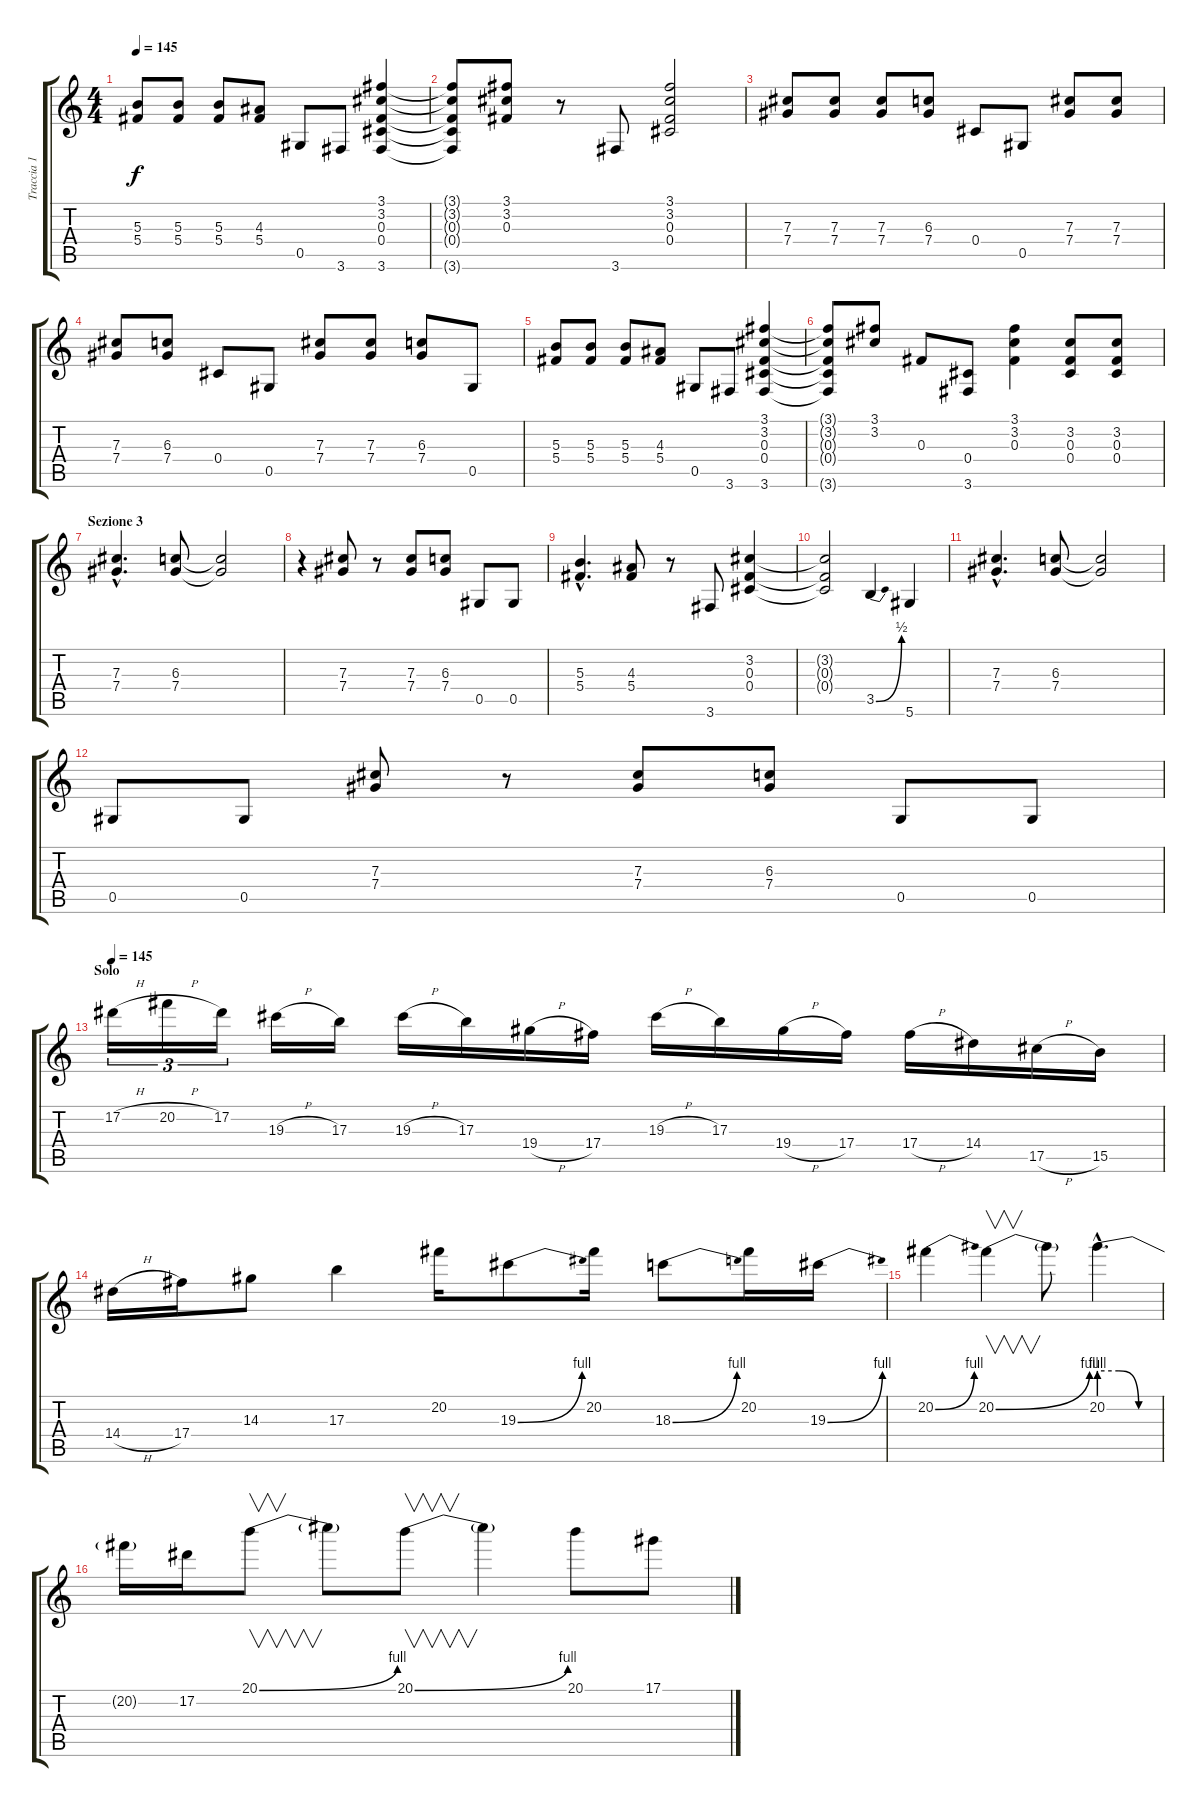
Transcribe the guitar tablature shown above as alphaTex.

\track ("Traccia 1" "Traccia 1") {instrument distortionguitar}
\staff {score tabs}
\tuning (Eb4 Bb3 Gb3 Db3 Ab2 Eb2) {hide}
\ts (4 4)
\tempo 145
\clef g2
\ks c
(5.3 5.4).8{dy f} (5.3 5.4).8 (5.3 5.4).8 (4.3 5.4).8 0.5.8 3.6.8 (3.1 3.2 0.3 0.4 3.6).4 |
(3.1{t} 3.2{t} 0.3{t} 0.4{t} 3.6{t}).8 (3.1 3.2 0.3).8 r.8 3.6.8 (3.1 3.2 0.3 0.4).2 |
(7.3 7.4).8 (7.3 7.4).8 (7.3 7.4).8 (6.3 7.4).8 0.4.8 0.5.8 (7.3 7.4).8 (7.3 7.4).8 |
(7.3 7.4).8 (6.3 7.4).8 0.4.8 0.5.8 (7.3 7.4).8 (7.3 7.4).8 (6.3 7.4).8 0.5.8 |
(5.3 5.4).8 (5.3 5.4).8 (5.3 5.4).8 (4.3 5.4).8 0.5.8 3.6.8 (3.1 3.2 0.3 0.4 3.6).4 |
(3.1{t} 3.2{t} 0.3{t} 0.4{t} 3.6{t}).8 (3.1 3.2).8 0.3.8 (0.4 3.6).8 (3.1 3.2 0.3).4 (3.2 0.3 0.4).8 (3.2 0.3 0.4).8 |
\section ("" "Sezione 3")
(7.3{hac} 7.4{hac}).4{d} (6.3 7.4).8 (6.3{t} 7.4{t}).2 |
r.4 (7.3 7.4).8 r.8 (7.3 7.4).8 (6.3 7.4).8 0.5.8 0.5.8 |
(5.3{hac} 5.4{hac}).4{d} (4.3 5.4).8 r.8 3.6.8 (3.2 0.3 0.4).4 |
(3.2{t} 0.3{t} 0.4{t}).2 3.5{be (bend 0 0 60 2)}.4 5.6.4 |
(7.3{hac} 7.4{hac}).4{d} (6.3 7.4).8 (6.3{t} 7.4{t}).2 |
0.5.8 0.5.8 (7.3 7.4).8 r.8 (7.3 7.4).8 (6.3 7.4).8 0.5.8 0.5.8 |
\section ("" "Solo")
\tempo 145
17.2{h}.16{tu (3 2) volume 15 balance 4 instrument distortionguitar} 20.2{h}.16{tu (3 2)} 17.2.16{tu (3 2)} 19.3{h}.16 17.3.16 19.3{h}.16 17.3.16 19.4{h}.16 17.4.16 19.3{h}.16 17.3.16 19.4{h}.16 17.4.16 17.4{h}.16 14.4.16 17.5{h}.16 15.5.16 |
14.4{h}.16 17.4.16 14.3.8 17.3.4 20.2.16 19.3{be (bend 0 0 60 4)}.8 20.2.16 18.3{be (bend 0 0 60 4)}.8 20.2.16 19.3{be (bend 0 0 60 4)}.16 |
20.2{be (bend 0 0 60 4)}.4 20.2{be (bend 0 0 60 4)}.4{v} 20.2{t}.8 20.2{be (custom 0 4 20 4 40 0 60 0) hac}.4{d} |
20.2{t}.16 17.2.16 20.1{be (bend 0 0 60 4)}.8{v} 20.1{t}.8 20.1{be (bend 0 0 60 4)}.8{v} 20.1{t}.4 20.1.8 17.1.8
